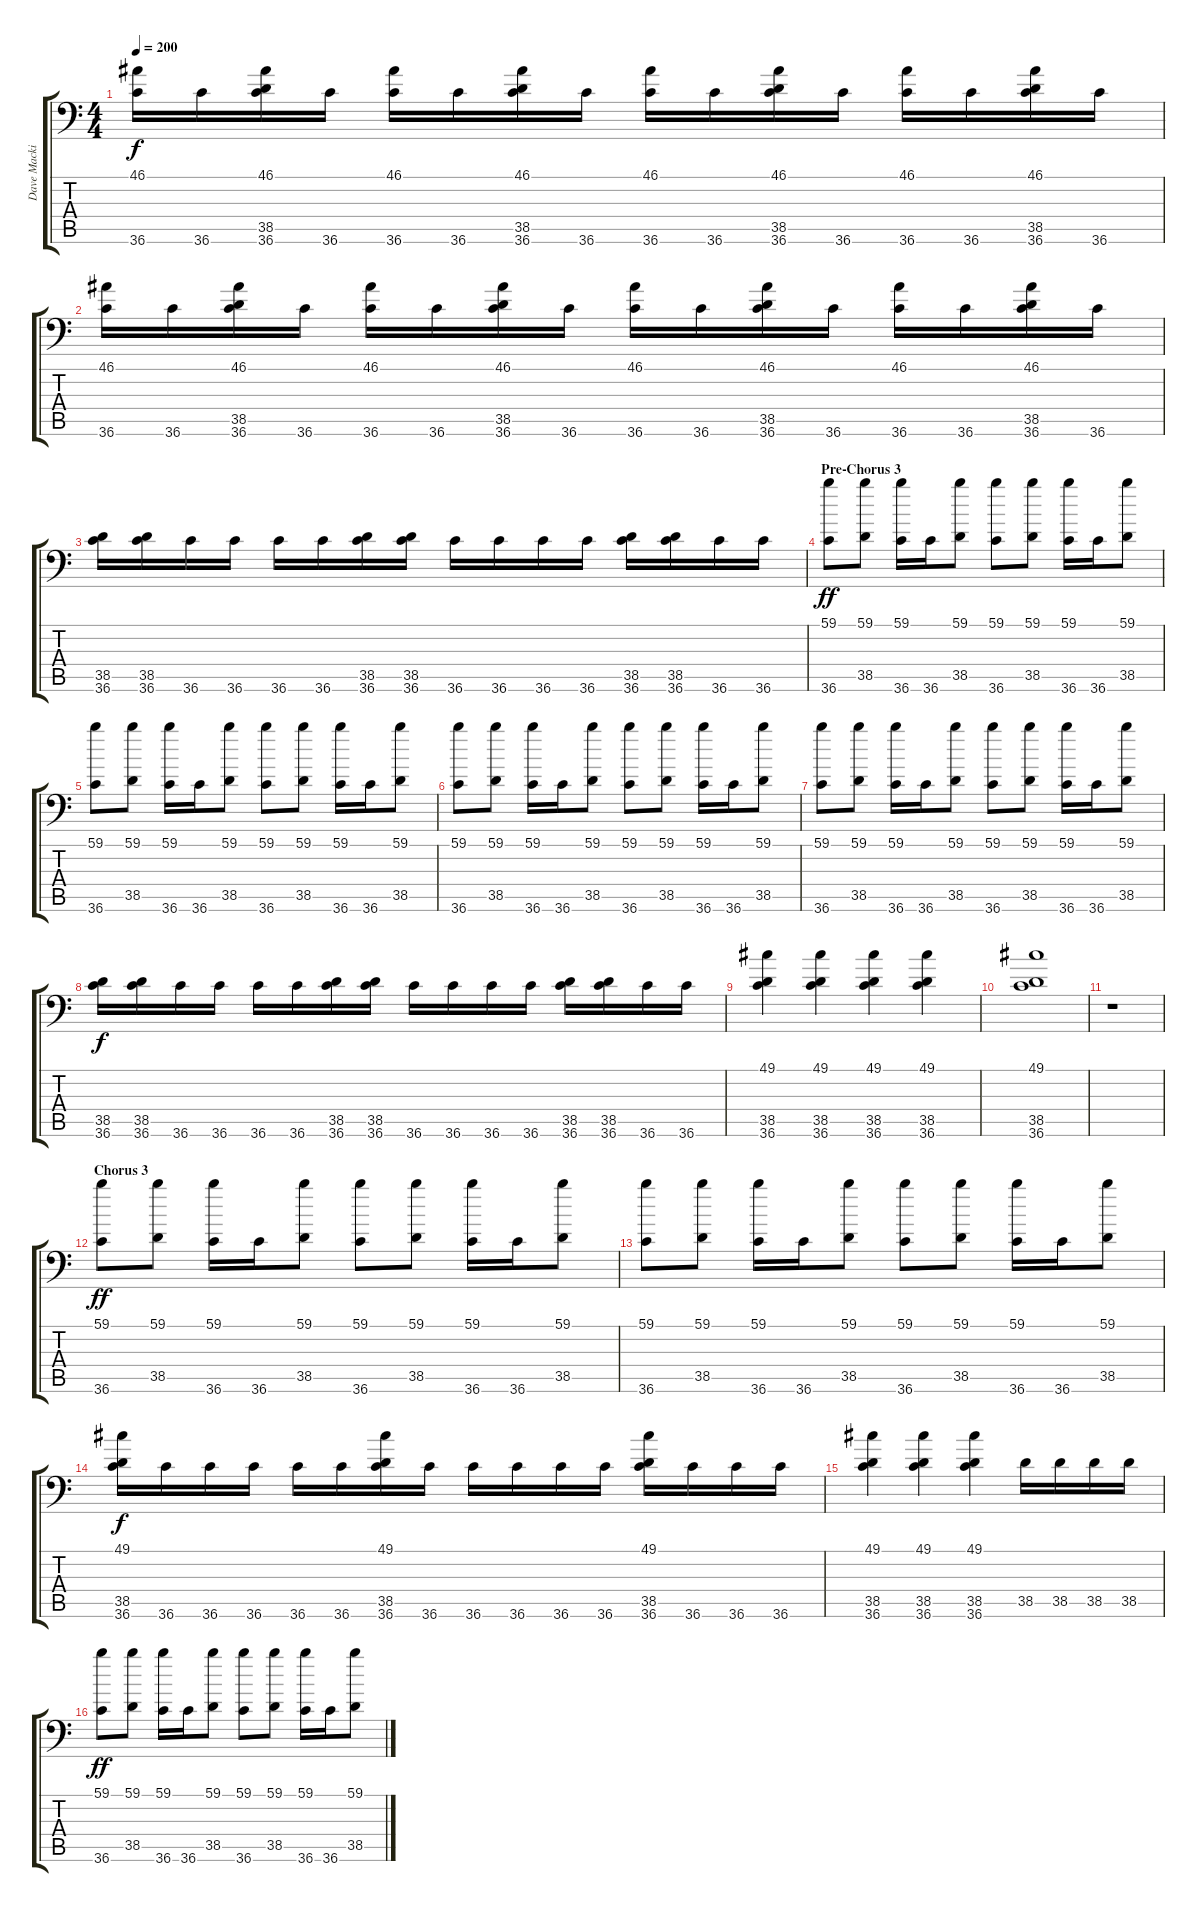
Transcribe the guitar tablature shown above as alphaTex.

\track ("Dave Mackintosh | Drums" "Dave Macki") {instrument acousticgrandpiano}
\staff {score tabs}
\tuning (C-1 C-1 C-1 C-1 C-1 C-1) {hide}
\ts (4 4)
\tempo 200
\clef f4
\ks c
(46.1 36.6).16{dy f} 36.6.16 (46.1 38.5 36.6).16 36.6.16 (46.1 36.6).16 36.6.16 (46.1 38.5 36.6).16 36.6.16 (46.1 36.6).16 36.6.16 (46.1 38.5 36.6).16 36.6.16 (46.1 36.6).16 36.6.16 (46.1 38.5 36.6).16 36.6.16 |
(46.1 36.6).16 36.6.16 (46.1 38.5 36.6).16 36.6.16 (46.1 36.6).16 36.6.16 (46.1 38.5 36.6).16 36.6.16 (46.1 36.6).16 36.6.16 (46.1 38.5 36.6).16 36.6.16 (46.1 36.6).16 36.6.16 (46.1 38.5 36.6).16 36.6.16 |
(38.5 36.6).16 (38.5 36.6).16 36.6.16 36.6.16 36.6.16 36.6.16 (38.5 36.6).16 (38.5 36.6).16 36.6.16 36.6.16 36.6.16 36.6.16 (38.5 36.6).16 (38.5 36.6).16 36.6.16 36.6.16 |
\section ("" "Pre-Chorus 3")
(59.1 36.6).8{dy ff} (59.1 38.5).8 (59.1 36.6).16 36.6.16 (59.1 38.5).8 (59.1 36.6).8 (59.1 38.5).8 (59.1 36.6).16 36.6.16 (59.1 38.5).8 |
(59.1 36.6).8 (59.1 38.5).8 (59.1 36.6).16 36.6.16 (59.1 38.5).8 (59.1 36.6).8 (59.1 38.5).8 (59.1 36.6).16 36.6.16 (59.1 38.5).8 |
(59.1 36.6).8 (59.1 38.5).8 (59.1 36.6).16 36.6.16 (59.1 38.5).8 (59.1 36.6).8 (59.1 38.5).8 (59.1 36.6).16 36.6.16 (59.1 38.5).8 |
(59.1 36.6).8 (59.1 38.5).8 (59.1 36.6).16 36.6.16 (59.1 38.5).8 (59.1 36.6).8 (59.1 38.5).8 (59.1 36.6).16 36.6.16 (59.1 38.5).8 |
(38.5 36.6).16{dy f} (38.5 36.6).16 36.6.16 36.6.16 36.6.16 36.6.16 (38.5 36.6).16 (38.5 36.6).16 36.6.16 36.6.16 36.6.16 36.6.16 (38.5 36.6).16 (38.5 36.6).16 36.6.16 36.6.16 |
(49.1 38.5 36.6).4 (49.1 38.5 36.6).4 (49.1 38.5 36.6).4 (49.1 38.5 36.6).4 |
(49.1 38.5 36.6).1 |
r.1 |
\section ("" "Chorus 3")
(59.1 36.6).8{dy ff} (59.1 38.5).8 (59.1 36.6).16 36.6.16 (59.1 38.5).8 (59.1 36.6).8 (59.1 38.5).8 (59.1 36.6).16 36.6.16 (59.1 38.5).8 |
(59.1 36.6).8 (59.1 38.5).8 (59.1 36.6).16 36.6.16 (59.1 38.5).8 (59.1 36.6).8 (59.1 38.5).8 (59.1 36.6).16 36.6.16 (59.1 38.5).8 |
(49.1 38.5 36.6).16{dy f} 36.6.16 36.6.16 36.6.16 36.6.16 36.6.16 (49.1 38.5 36.6).16 36.6.16 36.6.16 36.6.16 36.6.16 36.6.16 (49.1 38.5 36.6).16 36.6.16 36.6.16 36.6.16 |
(49.1 38.5 36.6).4 (49.1 38.5 36.6).4 (49.1 38.5 36.6).4 38.5.16 38.5.16 38.5.16 38.5.16 |
(59.1 36.6).8{dy ff} (59.1 38.5).8 (59.1 36.6).16 36.6.16 (59.1 38.5).8 (59.1 36.6).8 (59.1 38.5).8 (59.1 36.6).16 36.6.16 (59.1 38.5).8
